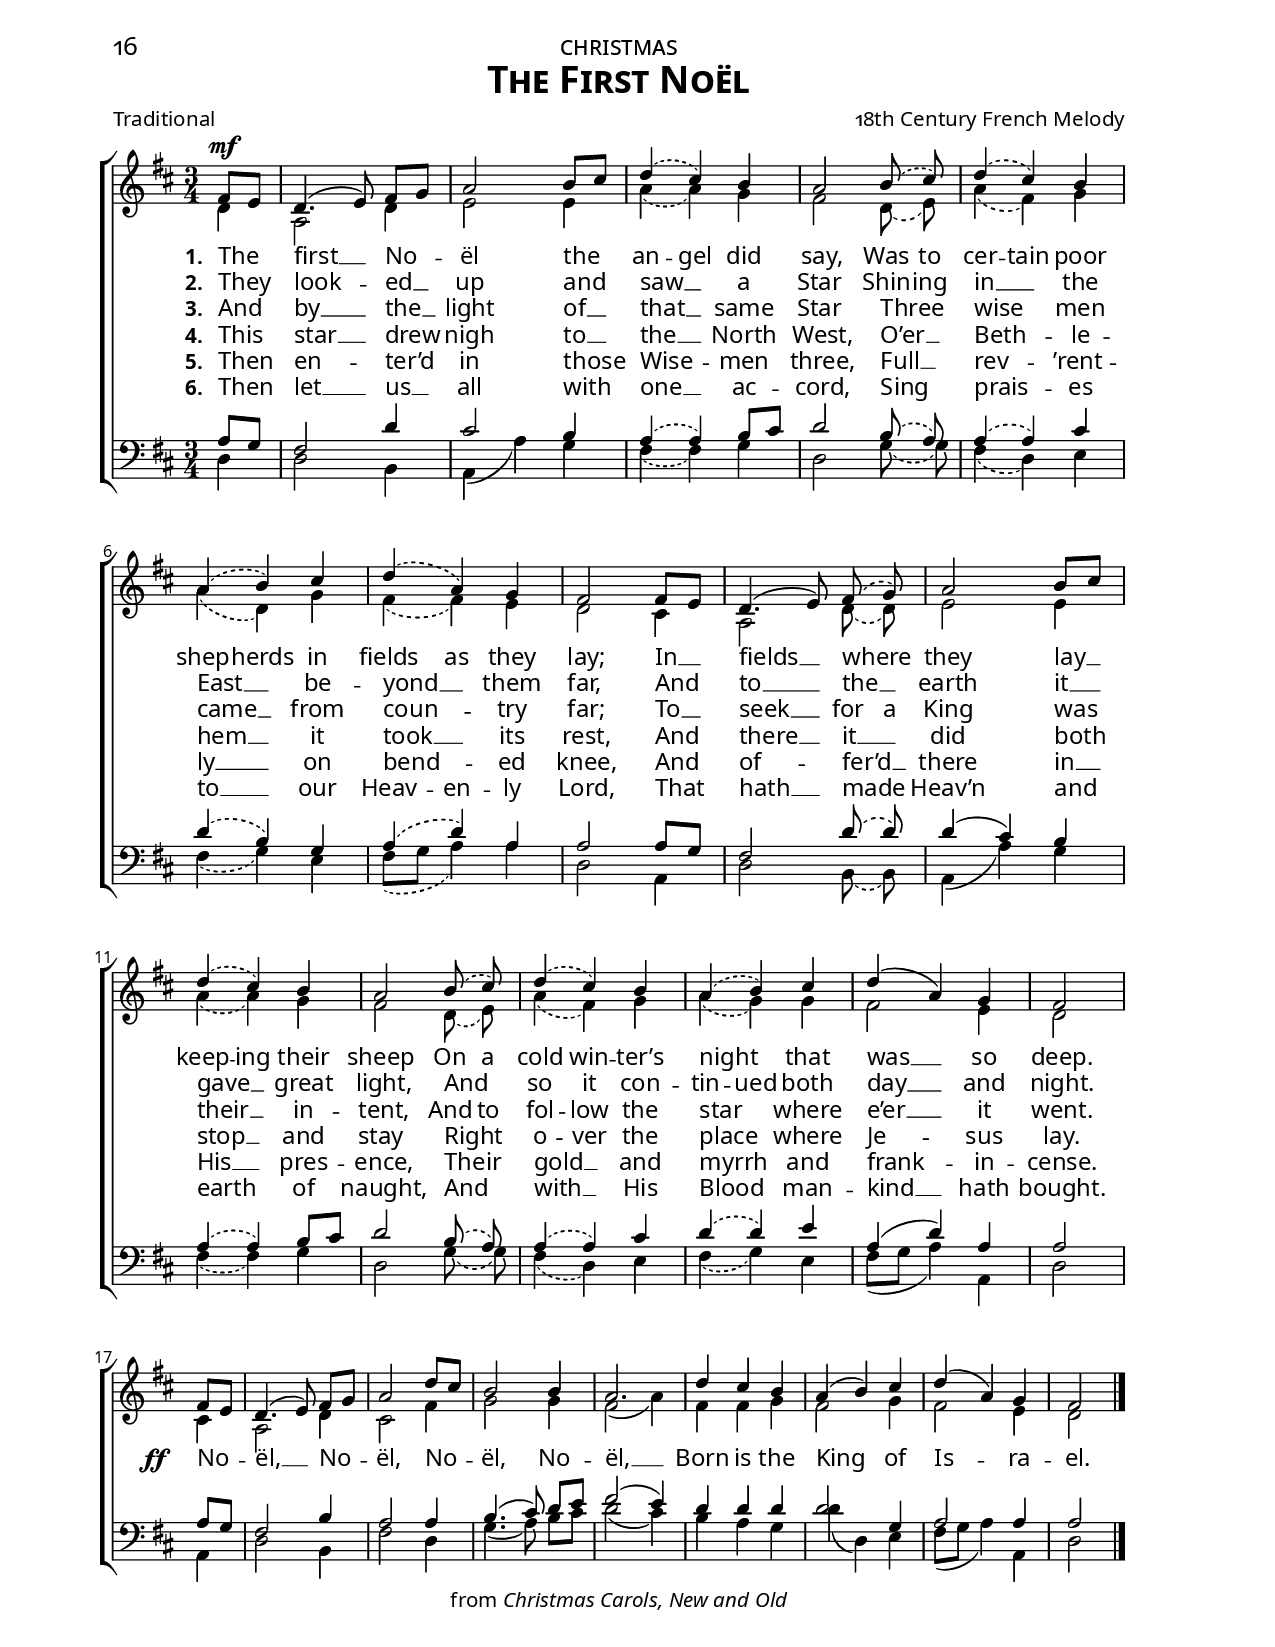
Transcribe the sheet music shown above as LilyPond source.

\version "2.14.2"
\include "util.ly"
\header {
  title = \markup{\override #'(font-name . "Garamond Premier Pro Semibold"){ \abs-fontsize #18 \smallCapsOldStyle"The First Noël"}}
  poet = \markup\oldStyleNum"Traditional"
  composer = \markup\oldStyleNum"18th Century French Melody"
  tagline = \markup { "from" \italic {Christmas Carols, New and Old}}
}
\paper {
  paper-height = 11\in
  paper-width = 8.5\in
  indent = 0\in
  %system-system-spacing = #'((basic-distance . 10) (padding . 0))
  system-system-spacing =
    #'((basic-distance . 0)
       (minimum-distance . 0)
       (padding . -5)
       (stretchability . 100))
  ragged-last-bottom = ##f
  ragged-bottom = ##f
  two-sided = ##t
  inner-margin = 1\in
  outer-margin = 0.75\in
  top-margin = 0.26\in
  bottom-margin = 0.25\in
  first-page-number = #016
  print-first-page-number = ##t
  headerLine = \markup{\override #'(font-name . "Garamond Premier Pro") \smallCapsOldStyle"christmas"}
  oddHeaderMarkup = \markup\fill-line{
     \override #'(font-name . "Garamond Premier Pro")\abs-fontsize #12.5
     \combine 
        \fill-line{"" \on-the-fly #print-page-number-check-first
        \oldStylePageNum""
        }
        \fill-line{\headerLine}
  }
  evenHeaderMarkup = \markup {
     \override #'(font-name . "Garamond Premier Pro")\abs-fontsize #12.5
     \combine
        \on-the-fly #print-page-number-check-first
        \oldStylePageNum""
        \fill-line{\headerLine}
  }
}
#(set-global-staff-size 18) \paper{ #(define fonts (make-pango-font-tree "Garamond Premier Pro" "Garamond Premier Pro" "Garamond Premier Pro" (/ 18 20))) }
global = {
  \key d \major
  \time 3/4
  \autoBeamOff
  \override DynamicLineSpanner #'staff-padding = #0.0
  \override DynamicLineSpanner #'Y-extent = #'(-0.5 . 0.5)
}

sopMusic = \relative c' {
  \partial 4 fis8[^\mf e] |
  d4.( e8) fis[ g] |
  a2 b8[ cis] |
  \slurDashed d4( cis) b |
  a2 b8\noBeam( cis) |
  d4( cis) b |
  
  a( b) cis |
  d( a) g |
  fis2 \slurSolid fis8[ e] |
  d4.( e8) \slurDashed fis8\noBeam( g) |
  \slurSolid a2 b8[ cis] |
  
  \slurDashed d4( cis) b |
  a2 b8\noBeam( cis) |
  d4( cis) b |
  a( b) cis |
  \slurSolid d( a) g |
  \partial 2 fis2 | \break
  
  \partial 4 fis8[ e] |
  d4.( e8) fis[ g] |
  a2 d8[ cis] |
  b2 b4 |
  a2. |
  d4 cis b |
  a( b) cis |
  d( a) g |
  \partial 2 fis2 \bar "|."
}
sopWords = \lyricmode {
  
}

altoMusic = \relative c' {
  d4 |
  a2 d4 |
  e2 e4 |
  \slurDashed a4( a) g |
  fis2 d8\noBeam( e) |
  a4( fis) g |
  
  a( d,) g |
  fis( fis) e |
  d2 cis4 |
  a2 d8\noBeam( d) |
  e2 e4 |
  
  a4( a) g |
  fis2 d8\noBeam( e) |
  a4( fis) g |
  a( g) g |
  fis2 e4 |
  d2 |
  
  cis4 |
  a2 d4 |
  cis2 fis4 |
  g2 g4 |
  \slurSolid fis2( a4) |
  fis4 fis g |
  fis2 g4 |
  fis2 e4 |
  d2 \bar "|."
}
altoWords = {
  \dropLyricsVI
  \lyricmode {
    \set stanza = #"1. "
    The first __ No -- ël the
    \set ignoreMelismata = ##t
    an -- gel did say,
    Was to cer -- tain poor shep -- herds in fields as they lay;
    \unset ignoreMelismata
    
    In __ fields __ where they lay __
    \set ignoreMelismata = ##t
    
    keep -- ing their sheep
    On a cold win -- ter’s night _ that was __ _ so deep.
    \unset ignoreMelismata
  }
  \set stanza = \markup\dynamic"ff   "
  \lyricmode {
    \dropLyricsIV
    No -- ël, __ No -- ël, No -- ël,
    \set associatedVoice = "altos"
    No -- ël, __
    \unset associatedVoice
    Born is the King of Is -- ra -- el.
  }
}
altoWordsII = \lyricmode {
  \dropLyricsVI
  \set stanza = #"2. "
  They look -- ed __ up and
  \set ignoreMelismata = ##t
  saw __ _ a Star
  Shin -- ing in __ _ the East __ _ be -- yond __ _ them far,
  \unset ignoreMelismata
  
  And to __ the __ earth it __
  \set ignoreMelismata = ##t
  
  gave __ _ great light,
  And _ so it con -- tin -- ued both day __ _ and night.
}
altoWordsIII = \lyricmode {
  \dropLyricsVI
  \set stanza = #"3. "
  And by
__
  the __ light of __ that __ same Star
  Three wise men came __ from coun -- try far;
  To __ seek __
\set ignoreMelismata = ##t
  for a King
\unset ignoreMelismata
  was their
__
  in -- tent,
\set ignoreMelismata = ##t
  And to fol -- low the star _ where e’er __ _ it went.
}
altoWordsIV = \lyricmode {
  \dropLyricsVI
  \set stanza = #"4. "
  This star __ drew nigh to __ 
  \set ignoreMelismata = ##t
  the __ _ North West,
  O’er
__
  _ Beth -- _ le -- hem __ _ it took __ _ its rest,
  \unset ignoreMelismata
  
  And there __ it __ did both
  \set ignoreMelismata = ##t
  
  stop __ _ and stay
  Right _ o -- ver the place _ where Je -- _ sus lay.
}
altoWordsV = \lyricmode {
  \dropLyricsVI
  \set stanza = #"5. "
  Then en -- ter’d in those
  \set ignoreMelismata = ##t
  Wise -- _ men three,
  Full __ _ rev -- _ ’rent -- ly __ _ on bend -- _ ed knee,
  \unset ignoreMelismata
  
  And of -- fer’d
__
  there in __
  \set ignoreMelismata = ##t
  
  His __ _ pres -- ence,
  Their _ gold __ _ and myrrh _ and frank -- _ in -- cense.
}
altoWordsVI = \lyricmode {
  \dropLyricsVI
  \set stanza = #"6. "
  Then let __ us __ all with one __ ac -- cord,
  Sing prais -- es to __ our
\set ignoreMelismata = ##t
  Heav -- en -- ly Lord,
\unset ignoreMelismata
  That hath __ made Heav’n and earth of naught,
  And with __ His Blood man -- kind __ hath bought.
}

tenorMusic = \relative c' {
  a8[ g] |
  fis2 d'4 |
  cis2 b4 |
  \slurDashed a4( a) \slurSolid b8[ cis] |
  d2 \slurDashed b8\noBeam( a) |
  a4( a) cis |
  
  d( b) g |
  a( d) a |
  a2 \slurSolid a8[ g] |
  fis2 \slurDashed d'8\noBeam( d) |
  \slurSolid d4( cis) b |
  
  \slurDashed a( a) \slurSolid b8[ cis] |
  d2 \slurDashed b8\noBeam( a) |
  a4( a) cis |
  d4( d) e |
  \slurSolid a,( d) a |
  a2 |
  
  a8[ g] |
  fis2 b4 |
  a2 a4 |
  b4.( cis8) d[ e] |
  fis2( e4) |
  d d d |
  d2 g,4 |
  a2 a4 |
  a2 \bar "|."
}
tenorWords = \lyricmode {

}

bassMusic = \relative c {
  d4 |
  d2 b4 |
  a( a') g |
  \slurDashed fis( fis) g |
  d2 g8\noBeam( g) |
  fis4( d) e |
  
  fis( g) e |
  fis8[( g] a4) a |
  d,2 a4 |
  d2 b8\noBeam( b) |
  \slurSolid a4( a') g |
  
  \slurDashed fis( fis) g |
  d2 g8\noBeam( g) |
  fis4( d) e |
  fis( g) e |
  \slurSolid fis8[( g] a4) a, |
  d2 |
  
  a4 |
  d2 b4 |
  fis'2 d4 |
  g4.( a8) b[ cis] |
  d2( cis4) |
  b a g |
  d'( d,) e |
  fis8[( g] a4) a, |
  d2 \bar "|."
}
bassWords = \lyricmode {

}

\score {
  <<
   \new ChoirStaff <<
%    \new Lyrics = sopranos \with { \override VerticalAxisGroup #'nonstaff-relatedstaff-spacing = #'((basic-distance . 1)) }
    \new Staff = women <<
      \new Voice = "sopranos" { \voiceOne << \global \sopMusic >> }
      \new Voice = "altos" { \voiceTwo << \global \altoMusic >> }
    >>
    \new Lyrics \with { alignAboveContext = #"women" \override VerticalAxisGroup #'nonstaff-relatedstaff-spacing = #'((basic-distance . 1))} \lyricsto "sopranos" \sopWords
     \new Lyrics = "altosVI"  \with { alignBelowContext = #"women" \override VerticalAxisGroup #'nonstaff-relatedstaff-spacing = #'((basic-distance . 1))} \lyricsto "sopranos" \altoWordsVI
    \new Lyrics = "altosV"  \with { alignBelowContext = #"women" \override VerticalAxisGroup #'nonstaff-relatedstaff-spacing = #'((basic-distance . 1))} \lyricsto "sopranos" \altoWordsV
    \new Lyrics = "altosIV"  \with { alignBelowContext = #"women" \override VerticalAxisGroup #'nonstaff-relatedstaff-spacing = #'((basic-distance . 1))} \lyricsto "sopranos" \altoWordsIV
    \new Lyrics = "altosIII"  \with { alignBelowContext = #"women" \override VerticalAxisGroup #'nonstaff-relatedstaff-spacing = #'((basic-distance . 1))} \lyricsto "sopranos" \altoWordsIII
    \new Lyrics = "altosII"  \with { alignBelowContext = #"women" \override VerticalAxisGroup #'nonstaff-relatedstaff-spacing = #'((basic-distance . 1))} \lyricsto "sopranos" \altoWordsII
    \new Lyrics = "altos"  \with { alignBelowContext = #"women" \override VerticalAxisGroup #'nonstaff-relatedstaff-spacing = #'((basic-distance . 1))} \lyricsto "sopranos" \altoWords
   \new Staff = men <<
      \clef bass
      \new Voice = "tenors" { \voiceOne << \global \tenorMusic >> }
      \new Voice = "basses" { \voiceTwo << \global \bassMusic >> }
    >>
    \new Lyrics \with { alignAboveContext = #"men" \override VerticalAxisGroup #'nonstaff-relatedstaff-spacing = #'((basic-distance . 1)) } \lyricsto "tenors" \tenorWords
    \new Lyrics \with { alignBelowContext = #"men" \override VerticalAxisGroup #'nonstaff-relatedstaff-spacing = #'((basic-distance . 1)) } \lyricsto "basses" \bassWords
  >>
%    \new PianoStaff << \new Staff { \new Voice { \pianoRH } } \new Staff { \clef "bass" \pianoLH } >>
  >>
  \layout {
  \context {
    \Lyrics
    \override LyricText #'font-size = #1.3
  }
    \context {
      \Score
      %\override SpacingSpanner #'base-shortest-duration = #(ly:make-moment 1 8)
      %\override SpacingSpanner #'common-shortest-duration = #(ly:make-moment 1 4)
    }
    \context {
      % Remove all empty staves
      % \Staff \RemoveEmptyStaves \override VerticalAxisGroup #'remove-first = ##t
    }
    \context {
      \Lyrics
      \override LyricText #'X-offset = #center-on-word
    }
  }
}

